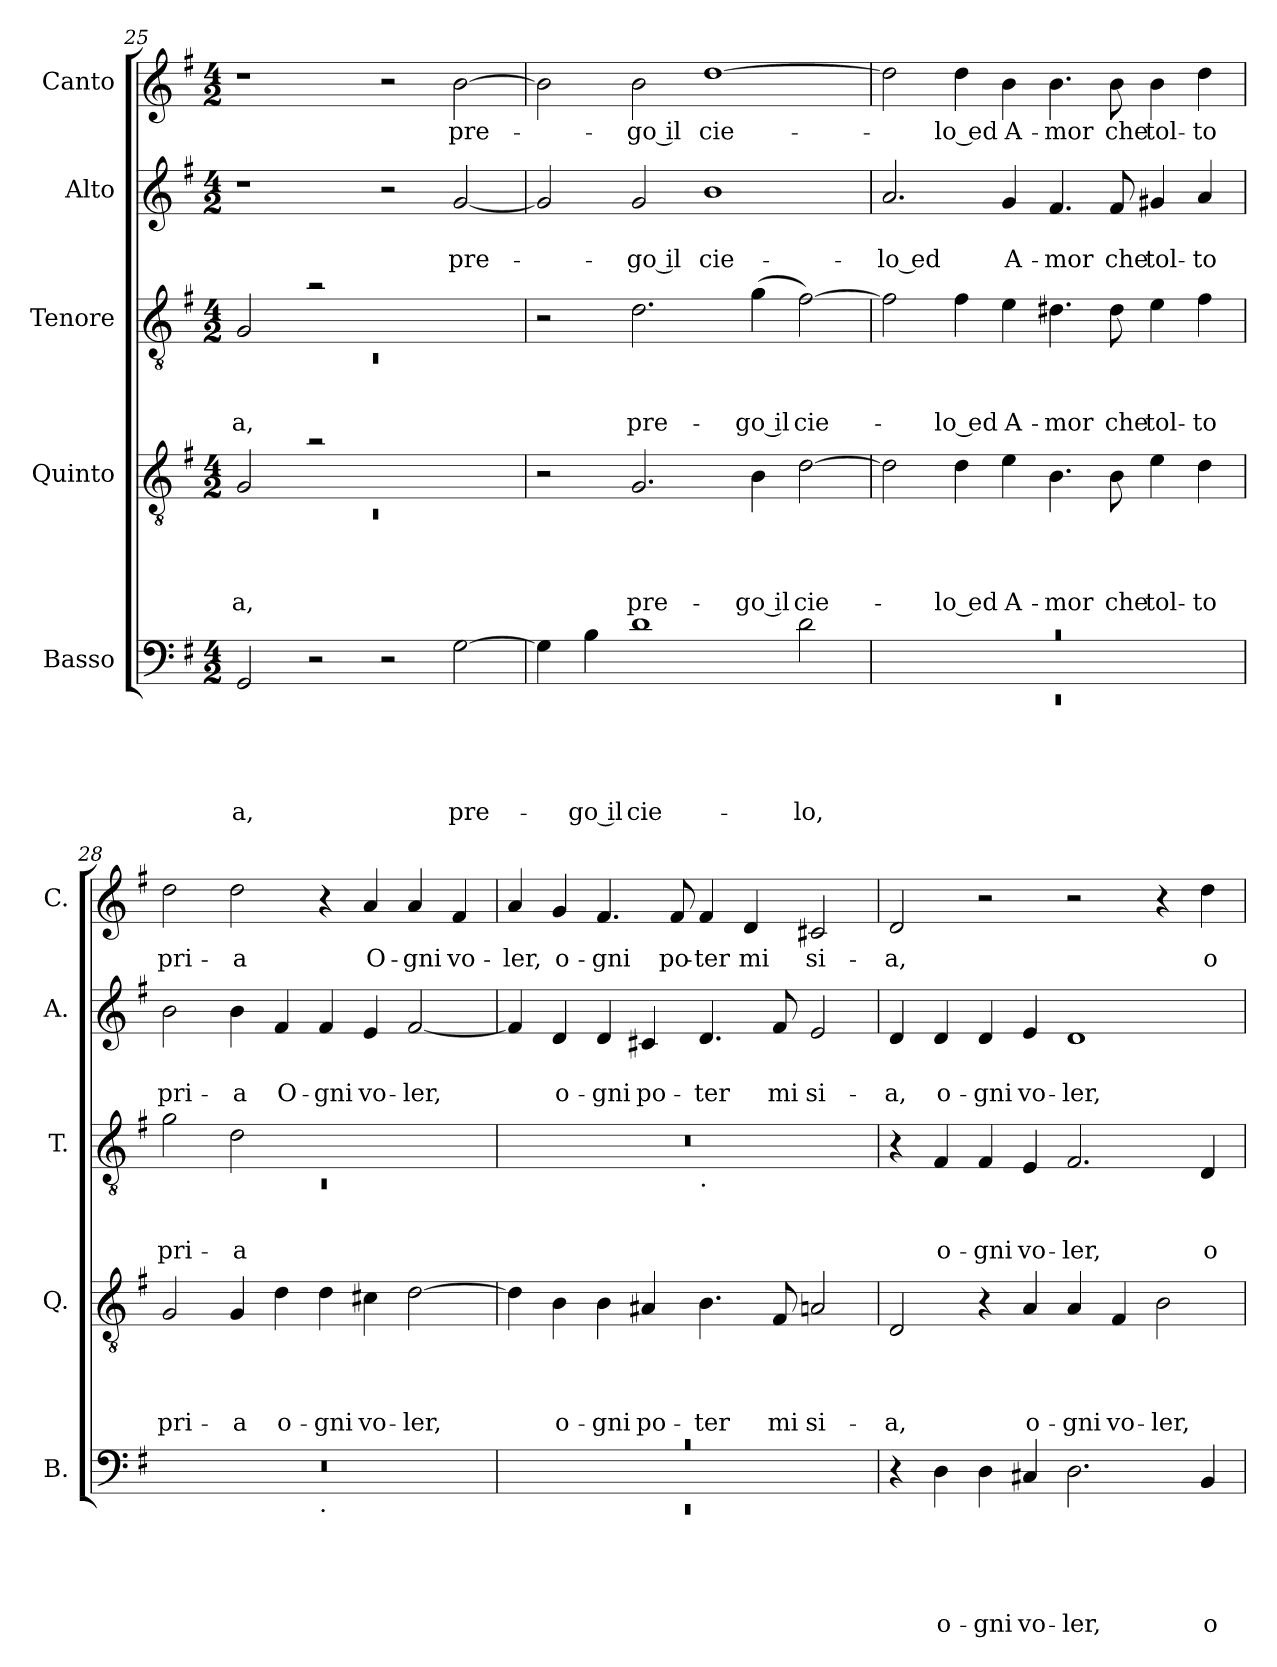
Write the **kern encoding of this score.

**kern	**text	**text	**text	**text	**text	**kern	**text	**text	**text	**text	**kern	**text	**text	**text	**kern	**text	**text	**kern	**text
*part5	*part5	*part5	*part5	*part5	*part5	*part4	*part4	*part4	*part4	*part4	*part3	*part3	*part3	*part3	*part2	*part2	*part2	*part1	*part1
*staff5	*staff5	*staff5	*staff5	*staff5	*staff5	*staff4	*staff4	*staff4	*staff4	*staff4	*staff3	*staff3	*staff3	*staff3	*staff2	*staff2	*staff2	*staff1	*staff1
*I"Basso	*	*	*	*	*	*I"Quinto	*	*	*	*	*I"Tenore	*	*	*	*I"Alto	*	*	*I"Canto	*
*I'B.	*	*	*	*	*	*I'Q.	*	*	*	*	*I'T.	*	*	*	*I'A.	*	*	*I'C.	*
*clefF4	*	*	*	*	*	*clefGv2	*	*	*	*	*clefGv2	*	*	*	*clefG2	*	*	*clefG2	*
*k[f#]	*	*	*	*	*	*k[f#]	*	*	*	*	*k[f#]	*	*	*	*k[f#]	*	*	*k[f#]	*
*G:	*	*	*	*	*	*G:	*	*	*	*	*G:	*	*	*	*G:	*	*	*G:	*
*M4/2	*	*	*	*	*	*M4/2	*	*	*	*	*M4/2	*	*	*	*M4/2	*	*	*M4/2	*
=25	=25	=25	=25	=25	=25	=25	=25	=25	=25	=25	=25	=25	=25	=25	=25	=25	=25	=25	=25
*	*	*	*	*	*	*^	*	*	*	*	*^	*	*	*	*	*	*	*	*
!	!	!	!	!	!LO:LY:b	!	!LO:N:vis=1	!	!	!	!LO:LY:b	!	!LO:N:vis=1	!	!	!LO:LY:b	!	!	!	!	!
2GG/	.	.	.	.	-a,	2G/	0rC	.	.	.	-a,	2G/	0rC	.	.	-a,	1r	.	.	1r	.
2r	.	.	.	.	.	2ra	.	.	.	.	.	2ra	.	.	.	.	.	.	.	.	.
2r	.	.	.	.	.	1ryy	.	.	.	.	.	1ryy	.	.	.	.	2r	.	.	2r	.
!	!	!	!	!	!LO:LY:b	!	!	!	!	!	!	!	!	!	!	!	!	!	!LO:LY:b	!	!LO:LY:b
[>2G\	.	.	.	.	pre-	.	.	.	.	.	.	.	.	.	.	.	[>2g/	.	pre-	[>2b\	pre-
*	*	*	*	*	*	*v	*v	*	*	*	*	*	*	*	*	*	*	*	*	*	*
*	*	*	*	*	*	*	*	*	*	*	*v	*v	*	*	*	*	*	*	*	*
!!LO:PB:g=z
=26	=26	=26	=26	=26	=26	=26	=26	=26	=26	=26	=26	=26	=26	=26	=26	=26	=26	=26	=26
4G\]	.	.	.	.	.	2r	.	.	.	.	2r	.	.	.	2g/]	.	.	2b\]	.
!	!	!	!	!	!LO:LY:b:rj	!	!	!	!	!	!	!	!	!	!	!	!	!	!
4B\	.	.	.	.	-go il	.	.	.	.	.	.	.	.	.	.	.	.	.	.
!	!	!	!	!	!LO:LY:b	!	!	!	!	!LO:LY:b	!	!	!	!LO:LY:b	!	!	!LO:LY:b:rj	!	!LO:LY:b:rj
1d	.	.	.	.	cie-	2.G/	.	.	.	pre-	2.d\	.	.	pre-	2g/	.	-go il	2b\	-go il
!	!	!	!	!	!	!	!	!	!	!	!	!	!	!	!	!	!LO:LY:b	!	!LO:LY:b
.	.	.	.	.	.	.	.	.	.	.	.	.	.	.	1b	.	cie-	[>1dd	cie-
!	!	!	!	!	!	!	!	!	!	!LO:LY:b:rj	!	!	!	!LO:LY:b:rj	!	!	!	!	!
.	.	.	.	.	.	4B\	.	.	.	-go il	(<4g\	.	.	-go il	.	.	.	.	.
!	!	!	!	!	!LO:LY:b	!	!	!	!	!LO:LY:b	!	!	!	!LO:LY:b	!	!	!	!	!
2d\	.	.	.	.	-lo,	[>2d\	.	.	.	cie-	[>2f#\)	.	.	cie-	.	.	.	.	.
=27	=27	=27	=27	=27	=27	=27	=27	=27	=27	=27	=27	=27	=27	=27	=27	=27	=27	=27	=27
*^	*	*	*	*	*	*	*	*	*	*	*	*	*	*	*	*	*	*	*
!LO:N:vis=1	!LO:N:vis=1	!	!	!	!	!	!	!	!	!	!	!	!	!	!	!	!	!LO:LY:b:rj	!	!
0rc	0rEE	.	.	.	.	.	2d\]	.	.	.	.	2f#\]	.	.	.	2.a/	.	-lo ed	2dd\]	.
!	!	!	!	!	!	!	!	!	!	!	!LO:LY:b:rj	!	!	!	!LO:LY:b:rj	!	!	!	!	!LO:LY:b:rj
.	.	.	.	.	.	.	4d\	.	.	.	-lo ed	4f#\	.	.	-lo ed	.	.	.	4dd\	-lo ed
!	!	!	!	!	!	!	!	!	!	!	!LO:LY:b	!	!	!	!LO:LY:b	!	!	!LO:LY:b	!	!LO:LY:b
.	.	.	.	.	.	.	4e\	.	.	.	A-	4e\	.	.	A-	4g/	.	A-	4b\	A-
!	!	!	!	!	!	!	!	!	!	!	!LO:LY:b	!	!	!	!LO:LY:b	!	!	!LO:LY:b	!	!LO:LY:b
.	.	.	.	.	.	.	4.B\	.	.	.	-mor	4.d#X\	.	.	-mor	4.f#/	.	-mor	4.b\	-mor
!	!	!	!	!	!	!	!	!	!	!	!LO:LY:b	!	!	!	!LO:LY:b	!	!	!LO:LY:b	!	!LO:LY:b
.	.	.	.	.	.	.	8B\	.	.	.	che	8d#\	.	.	che	8f#/	.	che	8b\	che
!	!	!	!	!	!	!	!	!	!	!	!LO:LY:b	!	!	!	!LO:LY:b	!	!	!LO:LY:b	!	!LO:LY:b
.	.	.	.	.	.	.	4e\	.	.	.	tol-	4e\	.	.	tol-	4g#X/	.	tol-	4b\	tol-
!	!	!	!	!	!	!	!	!	!	!	!LO:LY:b	!	!	!	!LO:LY:b	!	!	!LO:LY:b	!	!LO:LY:b
.	.	.	.	.	.	.	4d\	.	.	.	-to	4f#\	.	.	-to	4a/	.	-to	4dd\	-to
=28	=28	=28	=28	=28	=28	=28	=28	=28	=28	=28	=28	=28	=28	=28	=28	=28	=28	=28	=28	=28
*	*	*	*	*	*	*	*	*	*	*	*	*^	*	*	*	*	*	*	*	*
!	!	!	!	!	!	!	!	!	!	!	!LO:LY:b	!	!LO:N:vis=1	!	!	!LO:LY:b	!	!	!LO:LY:b	!	!LO:LY:b
0r	1ryy	.	.	.	.	.	2G/	.	.	.	pri-	2g\	0rC	.	.	pri-	2b\	.	pri-	2dd\	pri-
!	!	!	!	!	!	!	!	!	!	!	!LO:LY:b	!	!	!	!	!LO:LY:b	!	!	!LO:LY:b	!	!LO:LY:b
.	.	.	.	.	.	.	4G/	.	.	.	-a	2d\	.	.	.	-a	4b\	.	-a	2dd\	-a
!	!	!	!	!	!	!	!	!	!	!	!LO:LY:b	!	!	!	!	!	!	!	!LO:LY:b	!	!
.	.	.	.	.	.	.	4d\	.	.	.	o-	.	.	.	.	.	4f#/	.	O-	.	.
!	!LO:TX:b:t=.	!	!	!	!	!	!	!	!	!	!	!	!	!	!	!	!	!	!	!	!
!	!	!	!	!	!	!	!	!	!	!	!LO:LY:b	!	!	!	!	!	!	!	!LO:LY:b:rj	!	!
.	1ryy	.	.	.	.	.	4d\	.	.	.	-gni	1ryy	.	.	.	.	4f#/	.	-gni	4r	.
!	!	!	!	!	!	!	!	!	!	!	!LO:LY:b	!	!	!	!	!	!	!	!LO:LY:b	!	!LO:LY:b
.	.	.	.	.	.	.	4c#X\	.	.	.	vo-	.	.	.	.	.	4e/	.	vo-	4a/	O-
!	!	!	!	!	!	!	!	!	!	!	!LO:LY:b	!	!	!	!	!	!	!	!LO:LY:b	!	!LO:LY:b:rj
.	.	.	.	.	.	.	[>2d\	.	.	.	-ler,	.	.	.	.	.	[<2f#/	.	-ler,	4a/	-gni
!	!	!	!	!	!	!	!	!	!	!	!	!	!	!	!	!	!	!	!	!	!LO:LY:b
.	.	.	.	.	.	.	.	.	.	.	.	.	.	.	.	.	.	.	.	4f#/	vo-
=29	=29	=29	=29	=29	=29	=29	=29	=29	=29	=29	=29	=29	=29	=29	=29	=29	=29	=29	=29	=29	=29
!LO:N:vis=1	!LO:N:vis=1	!	!	!	!	!	!	!	!	!	!	!	!	!	!	!	!	!	!	!	!LO:LY:b
0rc	0rEE	.	.	.	.	.	4d\]	.	.	.	.	0r	1ryy	.	.	.	4f#/]	.	.	4a/	-ler,
!	!	!	!	!	!	!	!	!	!	!	!LO:LY:b	!	!	!	!	!	!	!	!LO:LY:b	!	!LO:LY:b
.	.	.	.	.	.	.	4B\	.	.	.	o-	.	.	.	.	.	4d/	.	o-	4g/	o-
!	!	!	!	!	!	!	!	!	!	!	!LO:LY:b	!	!	!	!	!	!	!	!LO:LY:b	!	!LO:LY:b
.	.	.	.	.	.	.	4B\	.	.	.	-gni	.	.	.	.	.	4d/	.	-gni	4.f#/	-gni
!	!	!	!	!	!	!	!	!	!	!	!LO:LY:b	!	!	!	!	!	!	!	!LO:LY:b	!	!
.	.	.	.	.	.	.	4A#X/	.	.	.	po-	.	.	.	.	.	4c#X/	.	po-	.	.
!	!	!	!	!	!	!	!	!	!	!	!	!	!	!	!	!	!	!	!	!	!LO:LY:b
.	.	.	.	.	.	.	.	.	.	.	.	.	.	.	.	.	.	.	.	8f#/	po-
!	!	!	!	!	!	!	!	!	!	!	!	!	!LO:TX:b:t=.	!	!	!	!	!	!	!	!
!	!	!	!	!	!	!	!	!	!	!	!LO:LY:b	!	!	!	!	!	!	!	!LO:LY:b	!	!LO:LY:b:rj
.	.	.	.	.	.	.	4.B\	.	.	.	-ter	.	1ryy	.	.	.	4.d/	.	-ter	4f#/	-ter
!	!	!	!	!	!	!	!	!	!	!	!	!	!	!	!	!	!	!	!	!	!LO:LY:b
.	.	.	.	.	.	.	.	.	.	.	.	.	.	.	.	.	.	.	.	4d/	mi
!	!	!	!	!	!	!	!	!	!	!	!LO:LY:b	!	!	!	!	!	!	!	!LO:LY:b	!	!
.	.	.	.	.	.	.	8F#/	.	.	.	mi	.	.	.	.	.	8f#/	.	mi	.	.
!	!	!	!	!	!	!	!	!	!	!	!LO:LY:b	!	!	!	!	!	!	!	!LO:LY:b	!	!LO:LY:b
.	.	.	.	.	.	.	2A/	.	.	.	si-	.	.	.	.	.	2e/	.	si-	2c#X/	si-
*v	*v	*	*	*	*	*	*	*	*	*	*	*	*	*	*	*	*	*	*	*	*
!!LO:LB:g=z
=30	=30	=30	=30	=30	=30	=30	=30	=30	=30	=30	=30	=30	=30	=30	=30	=30	=30	=30	=30	=30
!	!	!	!	!	!	!	!	!	!	!LO:LY:b	!	!	!	!	!	!	!	!LO:LY:b	!	!LO:LY:b
*	*	*	*	*	*	*	*	*	*	*	*v	*v	*	*	*	*	*	*	*	*
4r	.	.	.	.	.	2D/	.	.	.	-a,	4r	.	.	.	4d/	.	-a,	2d/	-a,
!	!	!	!	!	!LO:LY:b	!	!	!	!	!	!	!	!	!LO:LY:b	!	!	!LO:LY:b	!	!
4D\	.	.	.	.	o-	.	.	.	.	.	4F#/	.	.	o-	4d/	.	o-	.	.
!	!	!	!	!	!LO:LY:b	!	!	!	!	!	!	!	!	!LO:LY:b	!	!	!LO:LY:b	!	!
4D\	.	.	.	.	-gni	4r	.	.	.	.	4F#/	.	.	-gni	4d/	.	-gni	2r	.
!	!	!	!	!	!LO:LY:b	!	!	!	!	!LO:LY:b	!	!	!	!LO:LY:b	!	!	!LO:LY:b	!	!
4C#X/	.	.	.	.	vo-	4A/	.	.	.	o-	4E/	.	.	vo-	4e/	.	vo-	.	.
!	!	!	!	!	!LO:LY:b	!	!	!	!	!LO:LY:b	!	!	!	!LO:LY:b	!	!	!LO:LY:b	!	!
2.D\	.	.	.	.	-ler,	4A/	.	.	.	-gni	2.F#/	.	.	-ler,	1d	.	-ler,	2r	.
!	!	!	!	!	!	!	!	!	!	!LO:LY:b	!	!	!	!	!	!	!	!	!
.	.	.	.	.	.	4F#/	.	.	.	vo-	.	.	.	.	.	.	.	.	.
!	!	!	!	!	!	!	!	!	!	!LO:LY:b	!	!	!	!	!	!	!	!	!
.	.	.	.	.	.	2B\	.	.	.	-ler,	.	.	.	.	.	.	.	4r	.
!	!	!	!	!	!LO:LY:b	!	!	!	!	!	!	!	!	!LO:LY:b	!	!	!	!	!LO:LY:b
4BB/	.	.	.	.	o-	.	.	.	.	.	4D/	.	.	o-	.	.	.	4dd\	o-
=	=	=	=	=	=	=	=	=	=	=	=	=	=	=	=	=	=	=	=
*-	*-	*-	*-	*-	*-	*-	*-	*-	*-	*-	*-	*-	*-	*-	*-	*-	*-	*-	*-
